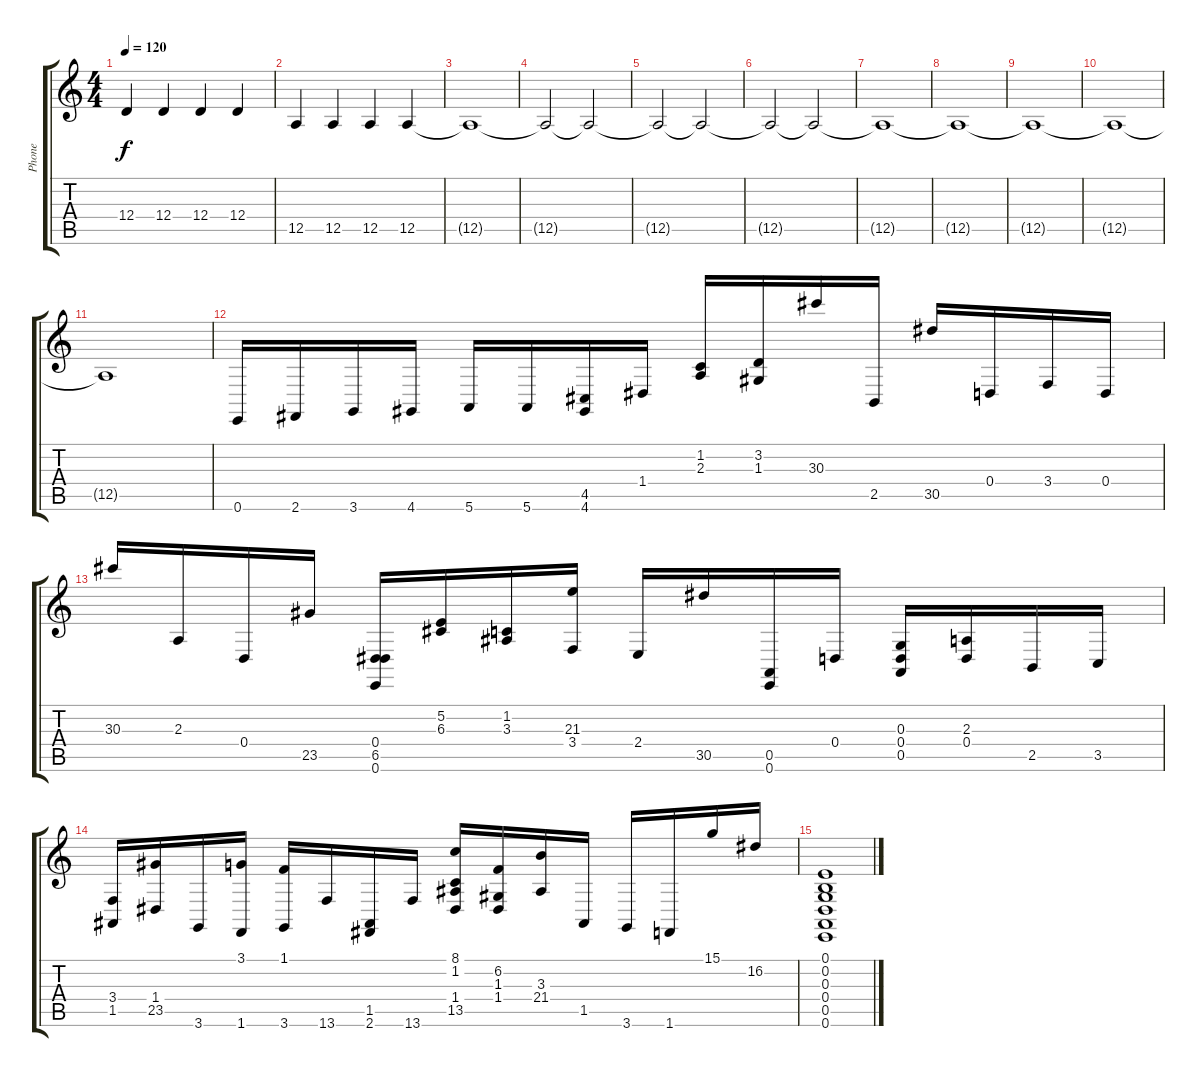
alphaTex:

\track ("Phone" "Phone") {instrument telephonering}
\staff {score tabs}
\tuning (E4 B3 G3 D3 A2 E2) {hide}
\ts (4 4)
\tempo 120
\clef g2
\ks c
12.4.4{dy f} 12.4.4 12.4.4 12.4.4 |
12.5.4 12.5.4 12.5.4 12.5.4{volume 0} |
12.5{t}.1 |
12.5{t}.2 12.5{t}.2 |
12.5{t}.2 12.5{t}.2 |
12.5{t}.2 12.5{t}.2 |
12.5{t}.1 |
12.5{t}.1 |
12.5{t}.1 |
12.5{t}.1 |
12.5{t}.1 |
0.6.16 2.6.16 3.6.16 4.6.16 5.6.16 5.6.16 (4.5 4.6).16 1.4.16 (1.2 2.3).16 (3.2 1.3).16 30.3.16 2.5.16 30.5.16 0.4.16 3.4.16 0.4.16 |
30.3.16 2.3.16 0.4.16 23.5.16 (0.4 6.5 0.6).16 (5.2 6.3).16 (1.2 3.3).16 (21.3 3.4).16 2.4.16 30.5.16 (0.5 0.6).16 0.4.16 (0.3 0.4 0.5).16 (2.3 0.4).16 2.5.16 3.5.16 |
(3.4 1.5).16 (1.4 23.5).16 3.6.16 (3.1 1.6).16 (1.1 3.6).16 13.6.16 (1.5 2.6).16 13.6.16 (8.1 1.2 1.4 13.5).16 (6.2 1.3 1.4).16 (3.3 21.4).16 1.5.16 3.6.16 1.6.16 15.1.16 16.2.16 |
(0.1 0.2 0.3 0.4 0.5 0.6).1
